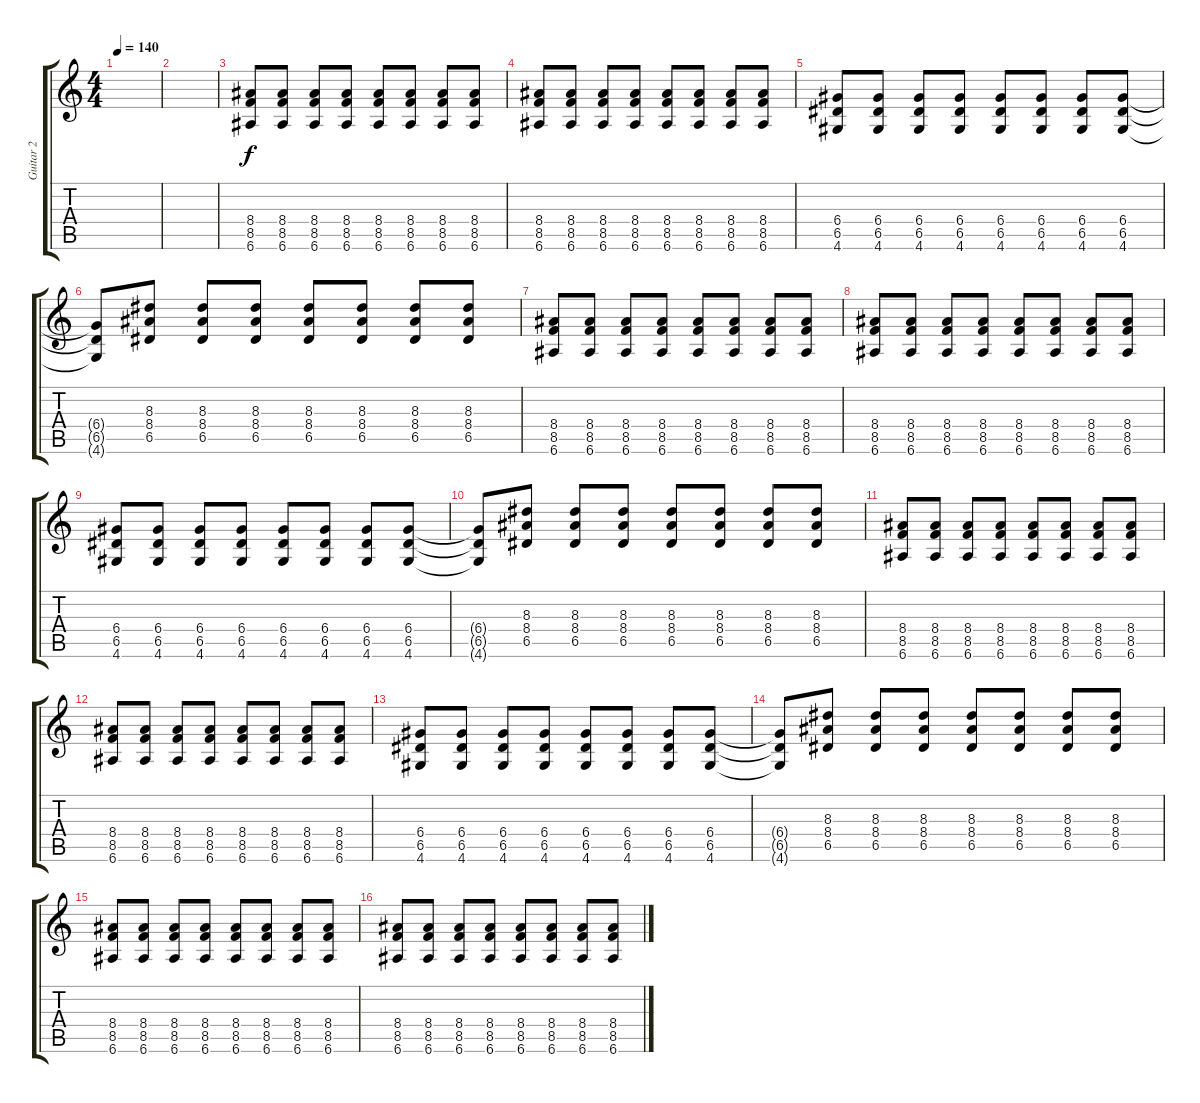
\track ("Guitar 2" "Guitar 2") {instrument distortionguitar}
\staff {score tabs}
\tuning (E4 B3 G3 D3 A2 E2) {hide}
\ts (4 4)
\tempo 140
\clef g2
\ks c
|
|
(8.4 8.5 6.6).8 (8.4 8.5 6.6).8 (8.4 8.5 6.6).8 (8.4 8.5 6.6).8 (8.4 8.5 6.6).8 (8.4 8.5 6.6).8 (8.4 8.5 6.6).8 (8.4 8.5 6.6).8 |
(8.4 8.5 6.6).8 (8.4 8.5 6.6).8 (8.4 8.5 6.6).8 (8.4 8.5 6.6).8 (8.4 8.5 6.6).8 (8.4 8.5 6.6).8 (8.4 8.5 6.6).8 (8.4 8.5 6.6).8 |
(6.4 6.5 4.6).8 (6.4 6.5 4.6).8 (6.4 6.5 4.6).8 (6.4 6.5 4.6).8 (6.4 6.5 4.6).8 (6.4 6.5 4.6).8 (6.4 6.5 4.6).8 (6.4 6.5 4.6).8 |
(6.4{t} 6.5{t} 4.6{t}).8 (8.3 8.4 6.5).8 (8.3 8.4 6.5).8 (8.3 8.4 6.5).8 (8.3 8.4 6.5).8 (8.3 8.4 6.5).8 (8.3 8.4 6.5).8 (8.3 8.4 6.5).8 |
(8.4 8.5 6.6).8 (8.4 8.5 6.6).8 (8.4 8.5 6.6).8 (8.4 8.5 6.6).8 (8.4 8.5 6.6).8 (8.4 8.5 6.6).8 (8.4 8.5 6.6).8 (8.4 8.5 6.6).8 |
(8.4 8.5 6.6).8 (8.4 8.5 6.6).8 (8.4 8.5 6.6).8 (8.4 8.5 6.6).8 (8.4 8.5 6.6).8 (8.4 8.5 6.6).8 (8.4 8.5 6.6).8 (8.4 8.5 6.6).8 |
(6.4 6.5 4.6).8 (6.4 6.5 4.6).8 (6.4 6.5 4.6).8 (6.4 6.5 4.6).8 (6.4 6.5 4.6).8 (6.4 6.5 4.6).8 (6.4 6.5 4.6).8 (6.4 6.5 4.6).8 |
(6.4{t} 6.5{t} 4.6{t}).8 (8.3 8.4 6.5).8 (8.3 8.4 6.5).8 (8.3 8.4 6.5).8 (8.3 8.4 6.5).8 (8.3 8.4 6.5).8 (8.3 8.4 6.5).8 (8.3 8.4 6.5).8 |
(8.4 8.5 6.6).8 (8.4 8.5 6.6).8 (8.4 8.5 6.6).8 (8.4 8.5 6.6).8 (8.4 8.5 6.6).8 (8.4 8.5 6.6).8 (8.4 8.5 6.6).8 (8.4 8.5 6.6).8 |
(8.4 8.5 6.6).8 (8.4 8.5 6.6).8 (8.4 8.5 6.6).8 (8.4 8.5 6.6).8 (8.4 8.5 6.6).8 (8.4 8.5 6.6).8 (8.4 8.5 6.6).8 (8.4 8.5 6.6).8 |
(6.4 6.5 4.6).8 (6.4 6.5 4.6).8 (6.4 6.5 4.6).8 (6.4 6.5 4.6).8 (6.4 6.5 4.6).8 (6.4 6.5 4.6).8 (6.4 6.5 4.6).8 (6.4 6.5 4.6).8 |
(6.4{t} 6.5{t} 4.6{t}).8 (8.3 8.4 6.5).8 (8.3 8.4 6.5).8 (8.3 8.4 6.5).8 (8.3 8.4 6.5).8 (8.3 8.4 6.5).8 (8.3 8.4 6.5).8 (8.3 8.4 6.5).8 |
(8.4 8.5 6.6).8 (8.4 8.5 6.6).8 (8.4 8.5 6.6).8 (8.4 8.5 6.6).8 (8.4 8.5 6.6).8 (8.4 8.5 6.6).8 (8.4 8.5 6.6).8 (8.4 8.5 6.6).8 |
(8.4 8.5 6.6).8 (8.4 8.5 6.6).8 (8.4 8.5 6.6).8 (8.4 8.5 6.6).8 (8.4 8.5 6.6).8 (8.4 8.5 6.6).8 (8.4 8.5 6.6).8 (8.4 8.5 6.6).8
